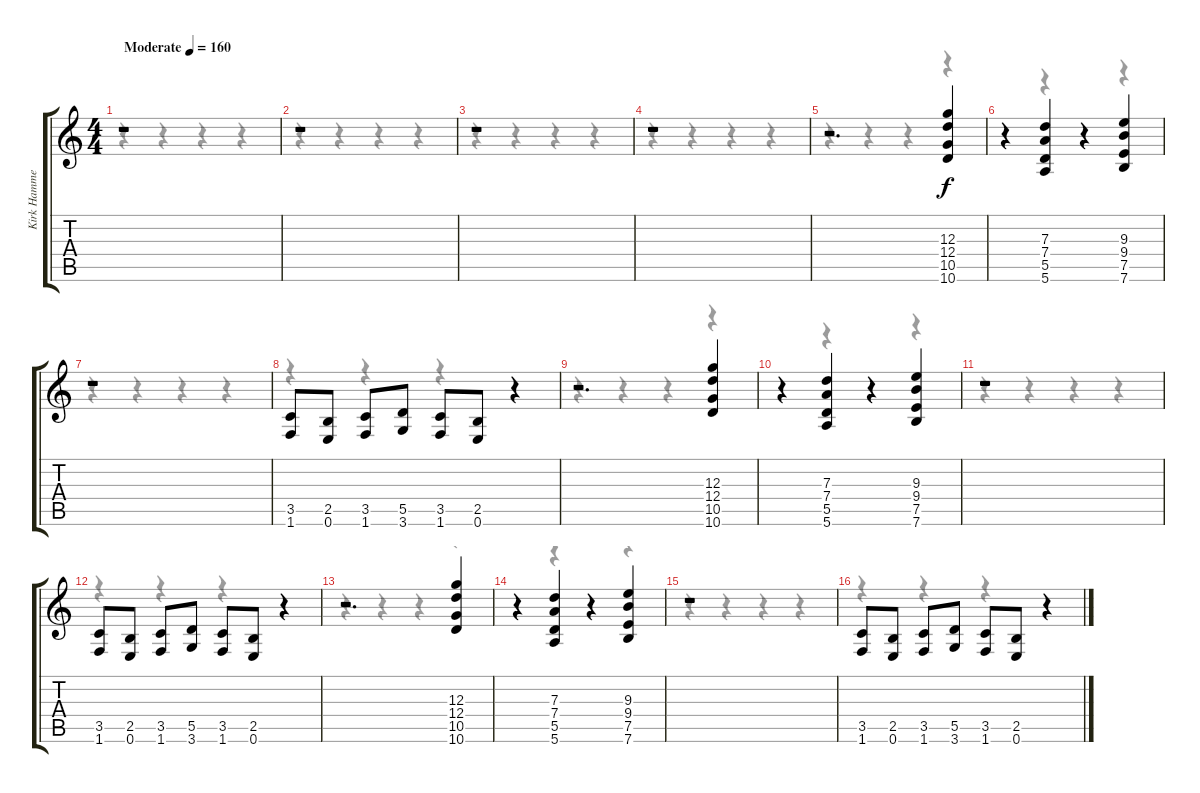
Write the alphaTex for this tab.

\track ("Kirk Hammett" "Kirk Hamme") {instrument distortionguitar}
\staff {score tabs}
\tuning (E4 B3 G3 D3 A2 E2) {hide}
\voice
\ts (4 4)
\tempo (160 "Moderate")
\clef g2
\ks c
r.1{dy f instrument distortionguitar} |
r.1 |
r.1 |
r.1 |
r.2{d} (12.3 12.4 10.5 10.6).4 |
r.4 (7.3 7.4 5.5 5.6).4 r.4 (9.3 9.4 7.5 7.6).4 |
r.1 |
(3.5 1.6).8 (2.5 0.6).8 (3.5 1.6).8 (5.5 3.6).8 (3.5 1.6).8 (2.5 0.6).8 r.4 |
r.2{d} (12.3 12.4 10.5 10.6).4 |
r.4 (7.3 7.4 5.5 5.6).4 r.4 (9.3 9.4 7.5 7.6).4 |
r.1 |
(3.5 1.6).8 (2.5 0.6).8 (3.5 1.6).8 (5.5 3.6).8 (3.5 1.6).8 (2.5 0.6).8 r.4 |
r.2{d} (12.3 12.4 10.5 10.6).4 |
r.4 (7.3 7.4 5.5 5.6).4 r.4 (9.3 9.4 7.5 7.6).4 |
r.1 |
(3.5 1.6).8 (2.5 0.6).8 (3.5 1.6).8 (5.5 3.6).8 (3.5 1.6).8 (2.5 0.6).8 r.4
\voice
\clef g2
\ottava regular
\simile none
\ks c
r.4{dy f} r.4 r.4 r.4 |
r.4 r.4 r.4 r.4 |
r.4 r.4 r.4 r.4 |
r.4 r.4 r.4 r.4 |
r.4 r.4 r.4 r.4 |
r.4 r.4 r.4 r.4 |
r.4 r.4 r.4 r.4 |
r.4 r.4 r.4 r.4 |
r.4 r.4 r.4 r.4 |
r.4 r.4 r.4 r.4 |
r.4 r.4 r.4 r.4 |
r.4 r.4 r.4 r.4 |
r.4 r.4 r.4 r.4 |
r.4 r.4 r.4 r.4 |
r.4 r.4 r.4 r.4 |
r.4 r.4 r.4 r.4
